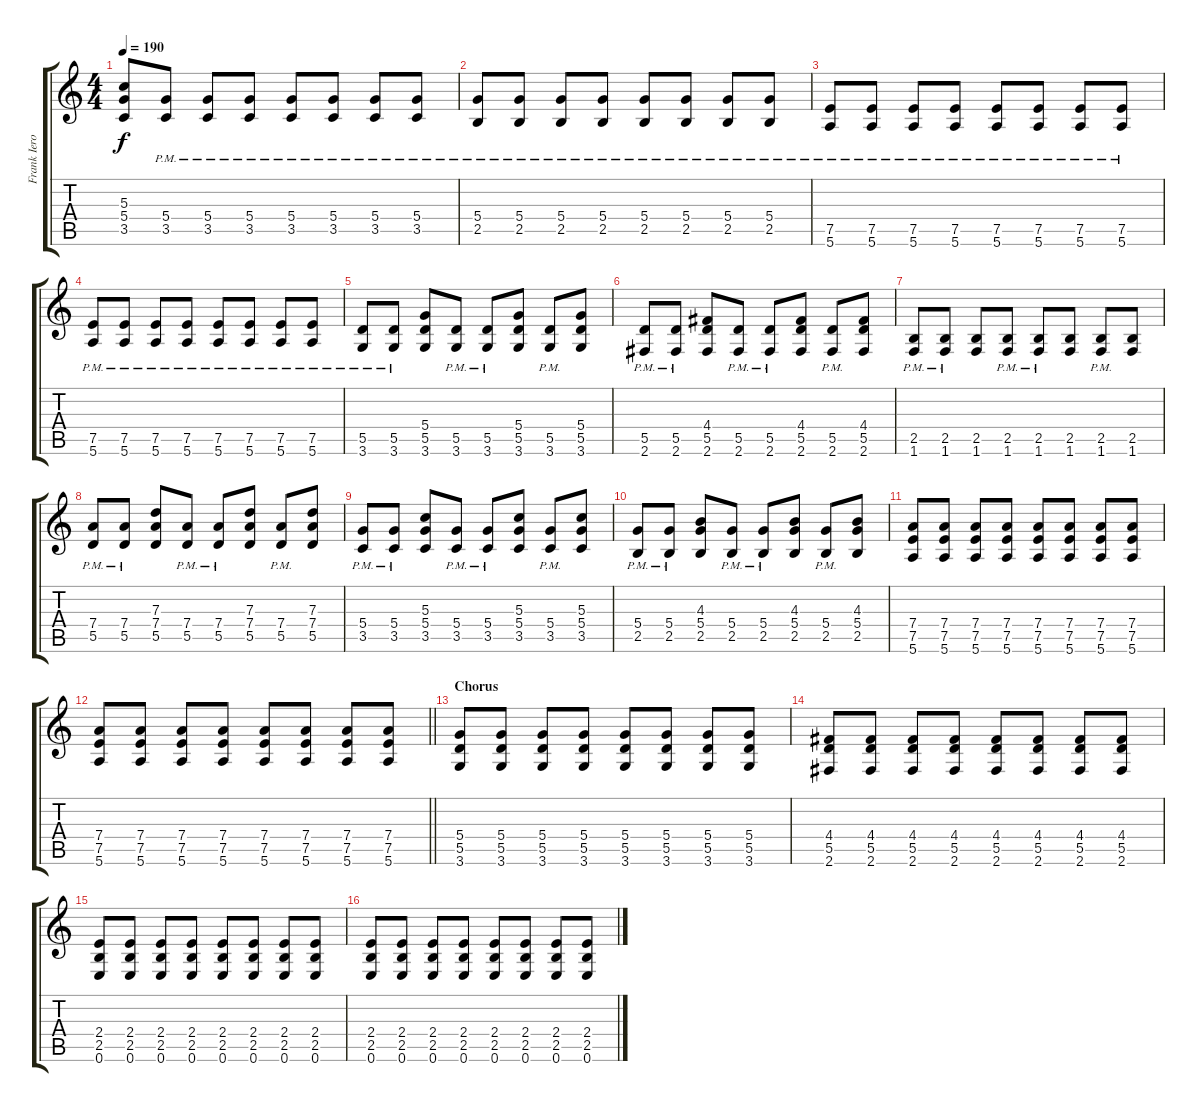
\track ("Frank Iero (rhythm guitar)" "Frank Iero") {instrument distortionguitar}
\staff {score tabs}
\tuning (E4 B3 G3 D3 A2 E2) {hide}
\ts (4 4)
\tempo 190
\clef g2
\ks c
(5.3 5.4 3.5).8{dy f} (5.4{pm} 3.5{pm}).8 (5.4{pm} 3.5{pm}).8 (5.4{pm} 3.5{pm}).8 (5.4{pm} 3.5{pm}).8 (5.4{pm} 3.5{pm}).8 (5.4{pm} 3.5{pm}).8 (5.4{pm} 3.5{pm}).8 |
(5.4{pm} 2.5{pm}).8 (5.4{pm} 2.5{pm}).8 (5.4{pm} 2.5{pm}).8 (5.4{pm} 2.5{pm}).8 (5.4{pm} 2.5{pm}).8 (5.4{pm} 2.5{pm}).8 (5.4{pm} 2.5{pm}).8 (5.4{pm} 2.5{pm}).8 |
(7.5{pm} 5.6{pm}).8 (7.5{pm} 5.6{pm}).8 (7.5{pm} 5.6{pm}).8 (7.5{pm} 5.6{pm}).8 (7.5{pm} 5.6{pm}).8 (7.5{pm} 5.6{pm}).8 (7.5{pm} 5.6{pm}).8 (7.5{pm} 5.6{pm}).8 |
(7.5{pm} 5.6{pm}).8 (7.5{pm} 5.6{pm}).8 (7.5{pm} 5.6{pm}).8 (7.5{pm} 5.6{pm}).8 (7.5{pm} 5.6{pm}).8 (7.5{pm} 5.6{pm}).8 (7.5{pm} 5.6{pm}).8 (7.5{pm} 5.6{pm}).8 |
(5.5{pm} 3.6{pm}).8 (5.5{pm} 3.6{pm}).8 (5.4 5.5 3.6).8 (5.5{pm} 3.6{pm}).8 (5.5{pm} 3.6{pm}).8 (5.4 5.5 3.6).8 (5.5{pm} 3.6{pm}).8 (5.4 5.5 3.6).8 |
(5.5{pm} 2.6{pm}).8 (5.5{pm} 2.6{pm}).8 (4.4 5.5 2.6).8 (5.5{pm} 2.6{pm}).8 (5.5{pm} 2.6{pm}).8 (4.4 5.5 2.6).8 (5.5{pm} 2.6{pm}).8 (4.4 5.5 2.6).8 |
(2.5{pm} 1.6{pm}).8 (2.5{pm} 1.6{pm}).8 (2.5 1.6).8 (2.5{pm} 1.6{pm}).8 (2.5{pm} 1.6{pm}).8 (2.5 1.6).8 (2.5{pm} 1.6{pm}).8 (2.5 1.6).8 |
(7.4{pm} 5.5{pm}).8 (7.4{pm} 5.5{pm}).8 (7.3 7.4 5.5).8 (7.4{pm} 5.5{pm}).8 (7.4{pm} 5.5{pm}).8 (7.3 7.4 5.5).8 (7.4{pm} 5.5{pm}).8 (7.3 7.4 5.5).8 |
(5.4{pm} 3.5{pm}).8 (5.4{pm} 3.5{pm}).8 (5.3 5.4 3.5).8 (5.4{pm} 3.5{pm}).8 (5.4{pm} 3.5{pm}).8 (5.3 5.4 3.5).8 (5.4{pm} 3.5{pm}).8 (5.3 5.4 3.5).8 |
(5.4{pm} 2.5{pm}).8 (5.4{pm} 2.5{pm}).8 (4.3 5.4 2.5).8 (5.4{pm} 2.5{pm}).8 (5.4{pm} 2.5{pm}).8 (4.3 5.4 2.5).8 (5.4{pm} 2.5{pm}).8 (4.3 5.4 2.5).8 |
(7.4 7.5 5.6).8 (7.4 7.5 5.6).8 (7.4 7.5 5.6).8 (7.4 7.5 5.6).8 (7.4 7.5 5.6).8 (7.4 7.5 5.6).8 (7.4 7.5 5.6).8 (7.4 7.5 5.6).8 |
\barLineRight lightlight
(7.4 7.5 5.6).8 (7.4 7.5 5.6).8 (7.4 7.5 5.6).8 (7.4 7.5 5.6).8 (7.4 7.5 5.6).8 (7.4 7.5 5.6).8 (7.4 7.5 5.6).8 (7.4 7.5 5.6).8 |
\section ("" "Chorus")
(5.4 5.5 3.6).8 (5.4 5.5 3.6).8 (5.4 5.5 3.6).8 (5.4 5.5 3.6).8 (5.4 5.5 3.6).8 (5.4 5.5 3.6).8 (5.4 5.5 3.6).8 (5.4 5.5 3.6).8 |
(4.4 5.5 2.6).8 (4.4 5.5 2.6).8 (4.4 5.5 2.6).8 (4.4 5.5 2.6).8 (4.4 5.5 2.6).8 (4.4 5.5 2.6).8 (4.4 5.5 2.6).8 (4.4 5.5 2.6).8 |
(2.4 2.5 0.6).8 (2.4 2.5 0.6).8 (2.4 2.5 0.6).8 (2.4 2.5 0.6).8 (2.4 2.5 0.6).8 (2.4 2.5 0.6).8 (2.4 2.5 0.6).8 (2.4 2.5 0.6).8 |
(2.4 2.5 0.6).8 (2.4 2.5 0.6).8 (2.4 2.5 0.6).8 (2.4 2.5 0.6).8 (2.4 2.5 0.6).8 (2.4 2.5 0.6).8 (2.4 2.5 0.6).8 (2.4 2.5 0.6).8
